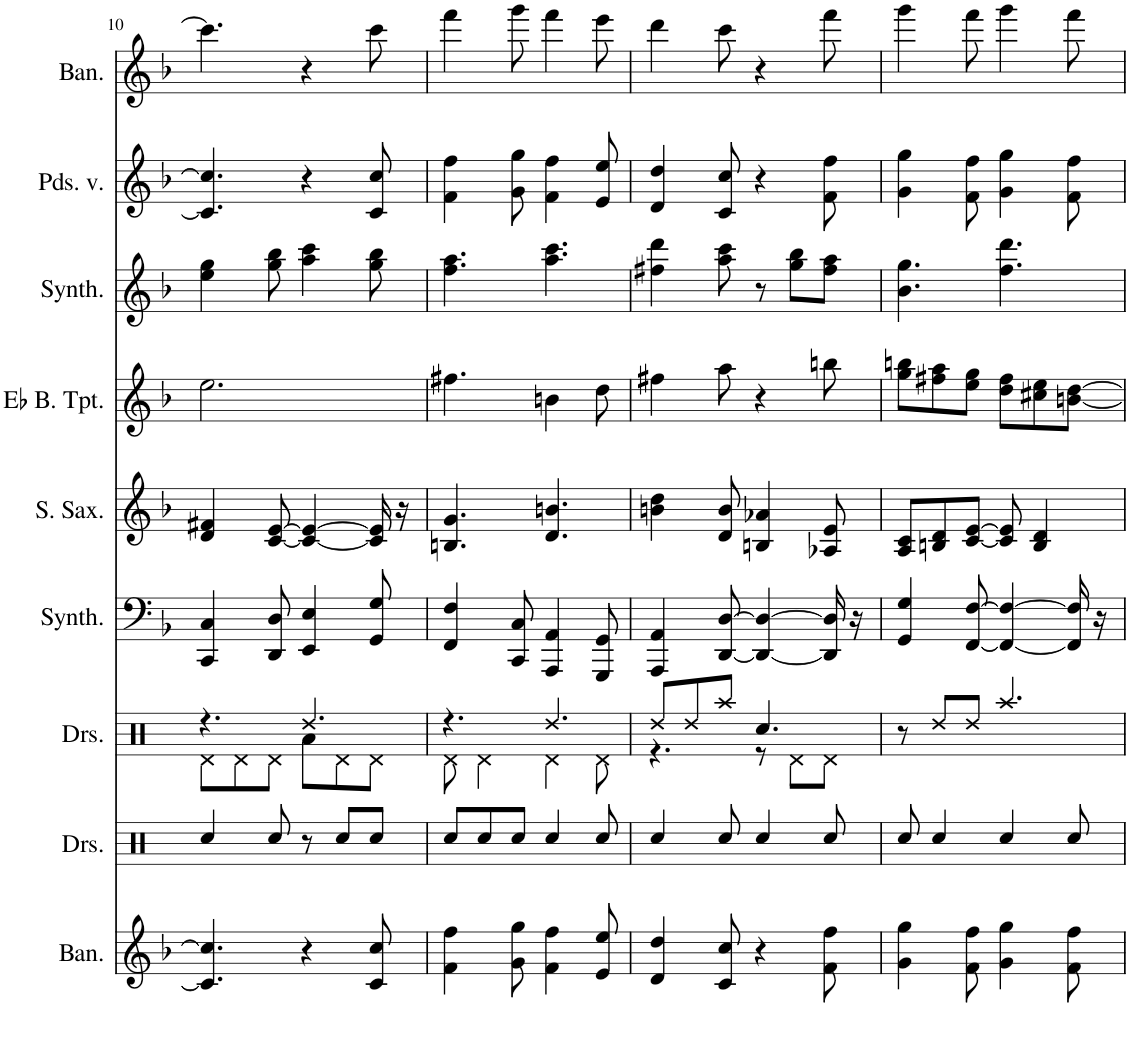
**kern	**kern	**kern	**kern	**kern	**kern	**kern	**kern	**kern
*part9	*part8	*part7	*part6	*part5	*part4	*part3	*part2	*part1
*staff9	*staff8	*staff7	*staff6	*staff5	*staff4	*staff3	*staff2	*staff1
*I"Bandoneon	*I"Drumset	*I"Drumset	*I"Brass Synthesizer	*I"Soprano Saxophone	*I"Eb Bass Trumpet	*I"Pad Synthesizer	*I"Pardessus de viole	*I"Bandoneon
*I'Ban.	*I'Drs.	*I'Drs.	*I'Synth.	*I'S. Sax.	*I'Eb B. Tpt.	*I'Synth.	*I'Pds. v.	*I'Ban.
!!LO:PB:g=z
*clefG2	*clefX	*clefX	*clefF4	*clefG2	*clefG2	*clefG2	*clefG2	*clefG2
*	*	*	*	*Trd1c2	*Trd5c9	*	*	*
*k[b-]	*k[]	*k[]	*k[b-]	*k[b-]	*k[b-]	*k[b-]	*k[b-]	*k[b-]
*M6/8	*M6/8	*M6/8	*M6/8	*M6/8	*M6/8	*M6/8	*M6/8	*M6/8
=10	=10	=10	=10	=10	=10	=10	=10	=10
*	*	*^	*	*	*	*	*	*
4.c/] 4.cc/]	4Rcc/	4.r	8Rd\L	4CC/ 4C/	4d/ 4f#X/	2.ee\	4ee\ 4gg\	4.c/] 4.cc/]	4.ccc\]
.	.	.	8Rd\	.	.	.	.	.	.
.	8Rcc/	.	8Rd\J	8DD/ 8D/	[8c/ [8e/	.	8gg\ 8bb-\	.	.
4r	8r	4.Rdd/	8Ra\L	4EE/ 4E/	4c/_ 4e/_	.	4aa\ 4ccc\	4r	4r
.	8Rcc/L	.	8Rd\	.	.	.	.	.	.
8c/ 8cc/	8Rcc/J	.	8Rd\J	8GG/ 8G/	16c/] 16e/]	.	8gg\ 8bb-\	8c/ 8cc/	8ccc\
.	.	.	.	.	16r	.	.	.	.
=11	=11	=11	=11	=11	=11	=11	=11	=11	=11
4f\ 4ff\	8Rcc/L	4.r	8Rd\	4FF/ 4F/	4.Bn/ 4.g/	4.ff#X\	4.ff\ 4.aa\	4f\ 4ff\	4fff\
.	8Rcc/	.	4Rd\	.	.	.	.	.	.
8g\ 8gg\	8Rcc/J	.	.	8CC/ 8C/	.	.	.	8g\ 8gg\	8ggg\
4f\ 4ff\	4Rcc/	4.Rdd/	4Rd\	4AAA/ 4AA/	4.d/ 4.bn/	4bn\	4.aa\ 4.ccc\	4f\ 4ff\	4fff\
8e/ 8ee/	8Rcc/	.	8Rd\	8GGG/ 8GG/	.	8dd\	.	8e/ 8ee/	8eee\
=12	=12	=12	=12	=12	=12	=12	=12	=12	=12
4d/ 4dd/	4Rcc/	8Rdd/L	4.r	4AAA/ 4AA/	4bn\ 4dd\	4ff#X\	4ff#X\ 4ddd\	4d/ 4dd/	4ddd\
.	.	8Rdd/	.	.	.	.	.	.	.
8c/ 8cc/	8Rcc/	8Raa/J	.	[8DD/ [8D/	8d/ 8b/	8aa\	8aa\ 8ccc\	8c/ 8cc/	8ccc\
4r	4Rcc/	4.Rcc/	8r	4DD/_ 4D/_	4Bn/ 4a-X/	4r	8r	4r	4r
.	.	.	8Rd\L	.	.	.	8gg\ 8bb-\L	.	.
8f\ 8ff\	8Rcc/	.	8Rd\J	16DD/] 16D/]	8A-X/ 8e/	8bbn\	8ff#\ 8aa\J	8f\ 8ff\	8fff\
.	.	.	.	16r	.	.	.	.	.
*	*	*v	*v	*	*	*	*	*	*
=13	=13	=13	=13	=13	=13	=13	=13	=13
4g\ 4gg\	8Rcc/	8r	4GG/ 4G/	8A/ 8c/L	8gg\ 8bbn\L	4.b-\ 4.gg\	4g\ 4gg\	4ggg\
.	4Rcc/	8Rdd/L	.	8Bn/ 8d/	8ff#X\ 8aa\	.	.	.
8f\ 8ff\	.	8Rdd/J	[8FF/ [8F/	[8c/ [8e/J	8ee\ 8gg\J	.	8f\ 8ff\	8fff\
4g\ 4gg\	4Rcc/	4.Raa/	4FF/_ 4F/_	8c/] 8e/]	8dd\ 8ff#\L	4.ff\ 4.ddd\	4g\ 4gg\	4ggg\
.	.	.	.	4B/ 4d/	8cc#X\ 8ee\	.	.	.
8f\ 8ff\	8Rcc/	.	16FF/] 16F/]	.	[8bn\ [8dd\J	.	8f\ 8ff\	8fff\
.	.	.	16r	.	.	.	.	.
=	=	=	=	=	=	=	=	=
*-	*-	*-	*-	*-	*-	*-	*-	*-
